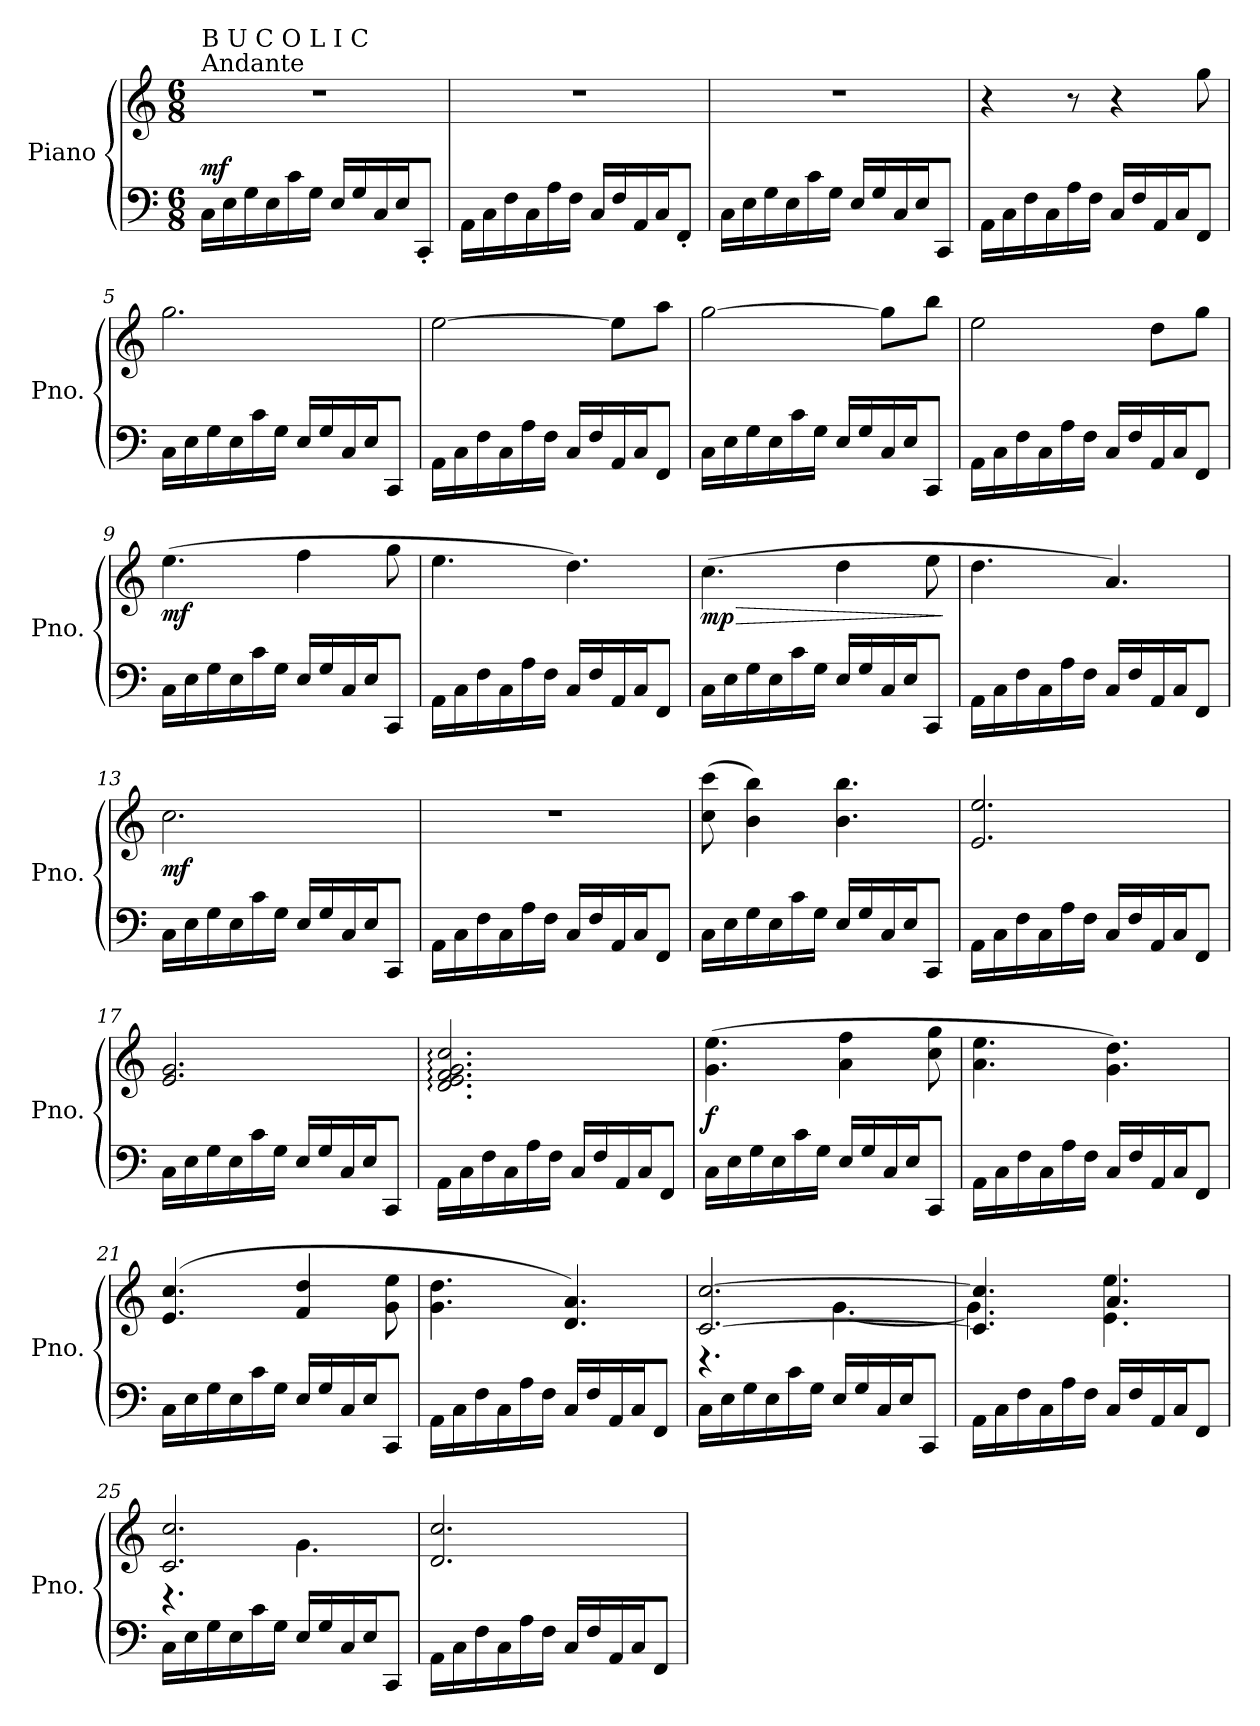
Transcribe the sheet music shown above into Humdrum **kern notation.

**kern	**kern	**dynam
*part1	*part1	*part1
*staff2	*staff1	*staff1/2
*I"Piano	*	*
*I'Pno.	*	*
*clefF4	*clefG2	*
*k[]	*k[]	*
*M6/8	*M6/8	*
*MM111	*MM111	*
=1	=1	=1
!	!LO:TX:a:t=Andante	!
!	!LO:TX:a:t=B U C O L I  C	!
!	!	!LO:DY:a=2
16C\LL	2.r	mf
16E\	.	.
16G\	.	.
16E\	.	.
16c\	.	.
16G\JJ	.	.
16E/LL	.	.
16G/	.	.
16C/	.	.
16E/J	.	.
8CC'/J	.	.
=2	=2	=2
16AA\LL	2.r	.
16C\	.	.
16F\	.	.
16C\	.	.
16A\	.	.
16F\JJ	.	.
16C/LL	.	.
16F/	.	.
16AA/	.	.
16C/J	.	.
8FF'/J	.	.
=3	=3	=3
16C\LL	2.r	.
16E\	.	.
16G\	.	.
16E\	.	.
16c\	.	.
16G\JJ	.	.
16E/LL	.	.
16G/	.	.
16C/	.	.
16E/J	.	.
8CC/J	.	.
=4	=4	=4
16AA\LL	4r	.
16C\	.	.
16F\	.	.
16C\	.	.
16A\	8r	.
16F\JJ	.	.
16C/LL	4r	.
16F/	.	.
16AA/	.	.
16C/J	.	.
8FF/J	8gg\	.
=5	=5	=5
16C\LL	2.gg\	.
16E\	.	.
16G\	.	.
16E\	.	.
16c\	.	.
16G\JJ	.	.
16E/LL	.	.
16G/	.	.
16C/	.	.
16E/J	.	.
8CC/J	.	.
=6	=6	=6
16AA\LL	[2ee\	.
16C\	.	.
16F\	.	.
16C\	.	.
16A\	.	.
16F\JJ	.	.
16C/LL	.	.
16F/	.	.
16AA/	8ee\L]	.
16C/J	.	.
8FF/J	8aa\J	.
!!LO:LB:g=z
=7	=7	=7
16C\LL	[2gg\	.
16E\	.	.
16G\	.	.
16E\	.	.
16c\	.	.
16G\JJ	.	.
16E/LL	.	.
16G/	.	.
16C/	8gg\L]	.
16E/J	.	.
8CC/J	8bb\J	.
=8	=8	=8
16AA\LL	2ee\	.
16C\	.	.
16F\	.	.
16C\	.	.
16A\	.	.
16F\JJ	.	.
16C/LL	.	.
16F/	.	.
16AA/	8dd\L	.
16C/J	.	.
8FF/J	8gg\J	.
=9	=9	=9
!	!	!LO:DY:b
16C\LL	(4.ee\	mf
16E\	.	.
16G\	.	.
16E\	.	.
16c\	.	.
16G\JJ	.	.
16E/LL	4ff\	.
16G/	.	.
16C/	.	.
16E/J	.	.
8CC/J	8gg\	.
=10	=10	=10
16AA\LL	4.ee\	.
16C\	.	.
16F\	.	.
16C\	.	.
16A\	.	.
16F\JJ	.	.
16C/LL	4.dd\)	.
16F/	.	.
16AA/	.	.
16C/J	.	.
8FF/J	.	.
=11	=11	=11
!	!	!LO:HP:b
!	!	!LO:DY:n=1:b
16C\LL	(4.cc\	> mp
16E\	.	.
16G\	.	.
16E\	.	.
16c\	.	.
16G\JJ	.	.
16E/LL	4dd\	.
16G/	.	.
16C/	.	.
16E/J	.	.
8CC/J	8ee\	.
.	.	]
=12	=12	=12
16AA\LL	4.dd\	.
16C\	.	.
16F\	.	.
16C\	.	.
16A\	.	.
16F\JJ	.	.
16C/LL	4.a/)	.
16F/	.	.
16AA/	.	.
16C/J	.	.
8FF/J	.	.
!!LO:LB:g=z
=13	=13	=13
!	!	!LO:DY:b
16C\LL	2.cc\	mf
16E\	.	.
16G\	.	.
16E\	.	.
16c\	.	.
16G\JJ	.	.
16E/LL	.	.
16G/	.	.
16C/	.	.
16E/J	.	.
8CC/J	.	.
=14	=14	=14
16AA\LL	2.r	.
16C\	.	.
16F\	.	.
16C\	.	.
16A\	.	.
16F\JJ	.	.
16C/LL	.	.
16F/	.	.
16AA/	.	.
16C/J	.	.
8FF/J	.	.
=15	=15	=15
16C\LL	(8cc\ 8ccc\	.
16E\	.	.
16G\	4b\ 4bb\)	.
16E\	.	.
16c\	.	.
16G\JJ	.	.
16E/LL	4.b\ 4.bb\	.
16G/	.	.
16C/	.	.
16E/J	.	.
8CC/J	.	.
=16	=16	=16
16AA\LL	2.e/ 2.ee/	.
16C\	.	.
16F\	.	.
16C\	.	.
16A\	.	.
16F\JJ	.	.
16C/LL	.	.
16F/	.	.
16AA/	.	.
16C/J	.	.
8FF/J	.	.
=17	=17	=17
16C\LL	2.e/ 2.g/	.
16E\	.	.
16G\	.	.
16E\	.	.
16c\	.	.
16G\JJ	.	.
16E/LL	.	.
16G/	.	.
16C/	.	.
16E/J	.	.
8CC/J	.	.
=18	=18	=18
16AA\LL	2.d/: 2.e/: 2.f/: 2.g/: 2.cc/:	.
16C\	.	.
16F\	.	.
16C\	.	.
16A\	.	.
16F\JJ	.	.
16C/LL	.	.
16F/	.	.
16AA/	.	.
16C/J	.	.
8FF/J	.	.
!!LO:LB:g=z
=19	=19	=19
!	!	!LO:DY:b
16C\LL	(4.g\ 4.ee\	f
16E\	.	.
16G\	.	.
16E\	.	.
16c\	.	.
16G\JJ	.	.
16E/LL	4a\ 4ff\	.
16G/	.	.
16C/	.	.
16E/J	.	.
8CC/J	8cc\ 8gg\	.
=20	=20	=20
16AA\LL	4.a\ 4.ee\	.
16C\	.	.
16F\	.	.
16C\	.	.
16A\	.	.
16F\JJ	.	.
16C/LL	4.g\ 4.dd\)	.
16F/	.	.
16AA/	.	.
16C/J	.	.
8FF/J	.	.
=21	=21	=21
16C\LL	(4.e/ 4.cc/	.
16E\	.	.
16G\	.	.
16E\	.	.
16c\	.	.
16G\JJ	.	.
16E/LL	4f/ 4dd/	.
16G/	.	.
16C/	.	.
16E/J	.	.
8CC/J	8g\ 8ee\	.
=22	=22	=22
16AA\LL	4.g\ 4.dd\	.
16C\	.	.
16F\	.	.
16C\	.	.
16A\	.	.
16F\JJ	.	.
16C/LL	4.d/ 4.a/)	.
16F/	.	.
16AA/	.	.
16C/J	.	.
8FF/J	.	.
=23	=23	=23
*	*^	*
16C\LL	[2.c/ [2.cc/	4.r	.
16E\	.	.	.
16G\	.	.	.
16E\	.	.	.
16c\	.	.	.
16G\JJ	.	.	.
16E/LL	.	[4.g\	.
16G/	.	.	.
16C/	.	.	.
16E/J	.	.	.
8CC/J	.	.	.
=24	=24	=24	=24
16AA\LL	4.c/] 4.cc/]	4.g\]	.
16C\	.	.	.
16F\	.	.	.
16C\	.	.	.
16A\	.	.	.
16F\JJ	.	.	.
16C/LL	4.a/	4.e\ 4.ee\	.
16F/	.	.	.
16AA/	.	.	.
16C/J	.	.	.
8FF/J	.	.	.
!!LO:LB:g=z	!!
=25	=25	=25	=25
16C\LL	2.c/ 2.cc/	4.r	.
16E\	.	.	.
16G\	.	.	.
16E\	.	.	.
16c\	.	.	.
16G\JJ	.	.	.
16E/LL	.	4.g\	.
16G/	.	.	.
16C/	.	.	.
16E/J	.	.	.
8CC/J	.	.	.
*	*v	*v	*
=26	=26	=26
16AA\LL	2.d/ 2.cc/	.
16C\	.	.
16F\	.	.
16C\	.	.
16A\	.	.
16F\JJ	.	.
16C/LL	.	.
16F/	.	.
16AA/	.	.
16C/J	.	.
8FF/J	.	.
=	=	=
*-	*-	*-
